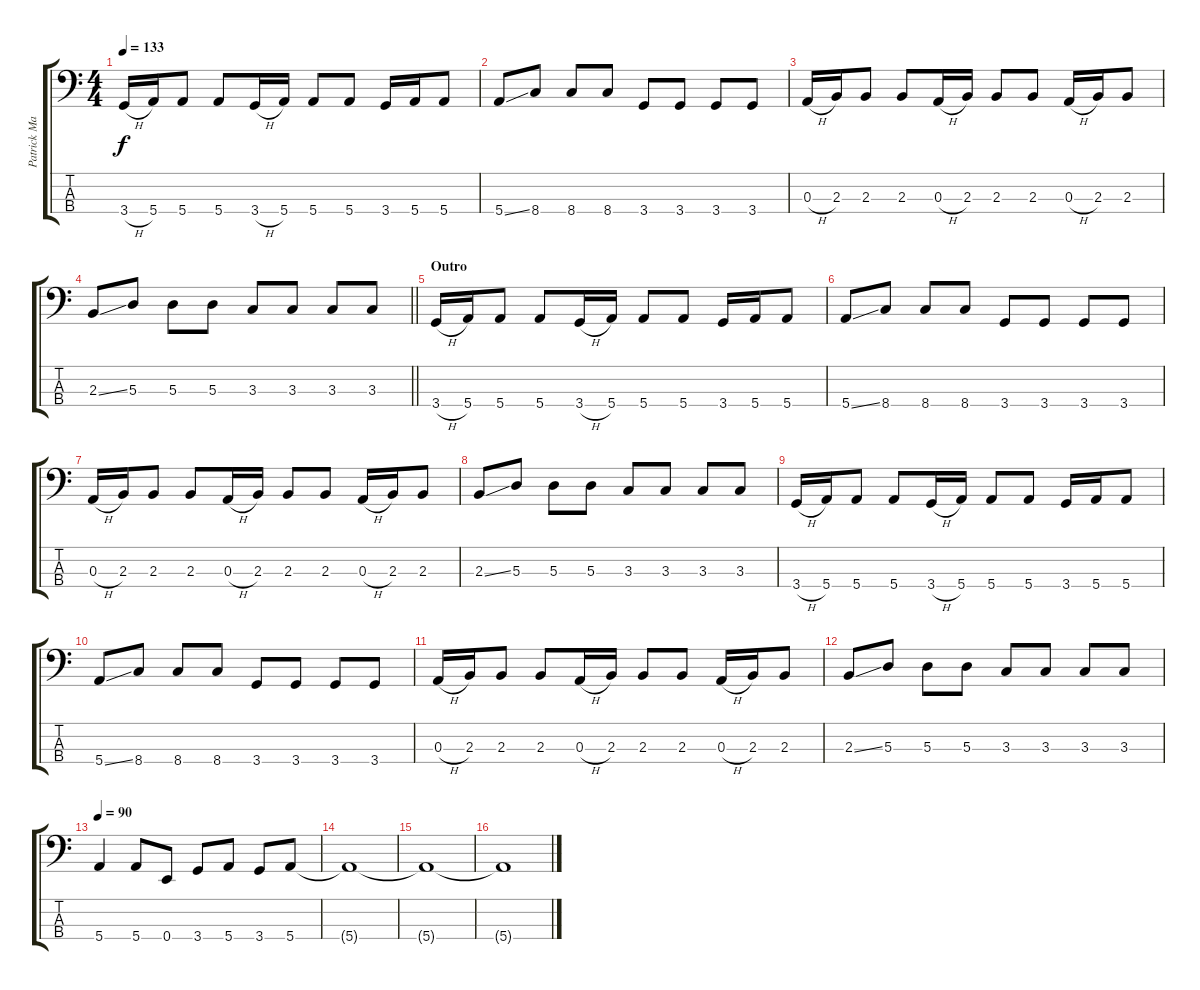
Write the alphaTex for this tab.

\track ("Patrick Matthews (Bass Track)" "Patrick Ma") {instrument electricbassfinger}
\staff {score tabs}
\tuning (G2 D2 A1 E1) {hide}
\ts (4 4)
\tempo 133
\clef f4
\ks c
3.4{h}.16{dy f} 5.4.16 5.4.8 5.4.8 3.4{h}.16 5.4.16 5.4.8 5.4.8 3.4.16 5.4.16 5.4.8 |
5.4{ss}.8 8.4.8 8.4.8 8.4.8 3.4.8 3.4.8 3.4.8 3.4.8 |
0.3{h}.16 2.3.16 2.3.8 2.3.8 0.3{h}.16 2.3.16 2.3.8 2.3.8 0.3{h}.16 2.3.16 2.3.8 |
\barLineRight lightlight
2.3{ss}.8 5.3.8 5.3.8 5.3.8 3.3.8 3.3.8 3.3.8 3.3.8 |
\section ("" "Outro")
3.4{h}.16 5.4.16 5.4.8 5.4.8 3.4{h}.16 5.4.16 5.4.8 5.4.8 3.4.16 5.4.16 5.4.8 |
5.4{ss}.8 8.4.8 8.4.8 8.4.8 3.4.8 3.4.8 3.4.8 3.4.8 |
0.3{h}.16 2.3.16 2.3.8 2.3.8 0.3{h}.16 2.3.16 2.3.8 2.3.8 0.3{h}.16 2.3.16 2.3.8 |
2.3{ss}.8 5.3.8 5.3.8 5.3.8 3.3.8 3.3.8 3.3.8 3.3.8 |
3.4{h}.16 5.4.16 5.4.8 5.4.8 3.4{h}.16 5.4.16 5.4.8 5.4.8 3.4.16 5.4.16 5.4.8 |
5.4{ss}.8 8.4.8 8.4.8 8.4.8 3.4.8 3.4.8 3.4.8 3.4.8 |
0.3{h}.16 2.3.16 2.3.8 2.3.8 0.3{h}.16 2.3.16 2.3.8 2.3.8 0.3{h}.16 2.3.16 2.3.8 |
2.3{ss}.8 5.3.8 5.3.8 5.3.8 3.3.8 3.3.8 3.3.8 3.3.8 |
\tempo 90
5.4.4 5.4.8 0.4.8 3.4.8 5.4.8 3.4.8 5.4.8 |
5.4{t}.1 |
5.4{t}.1 |
5.4{t}.1
